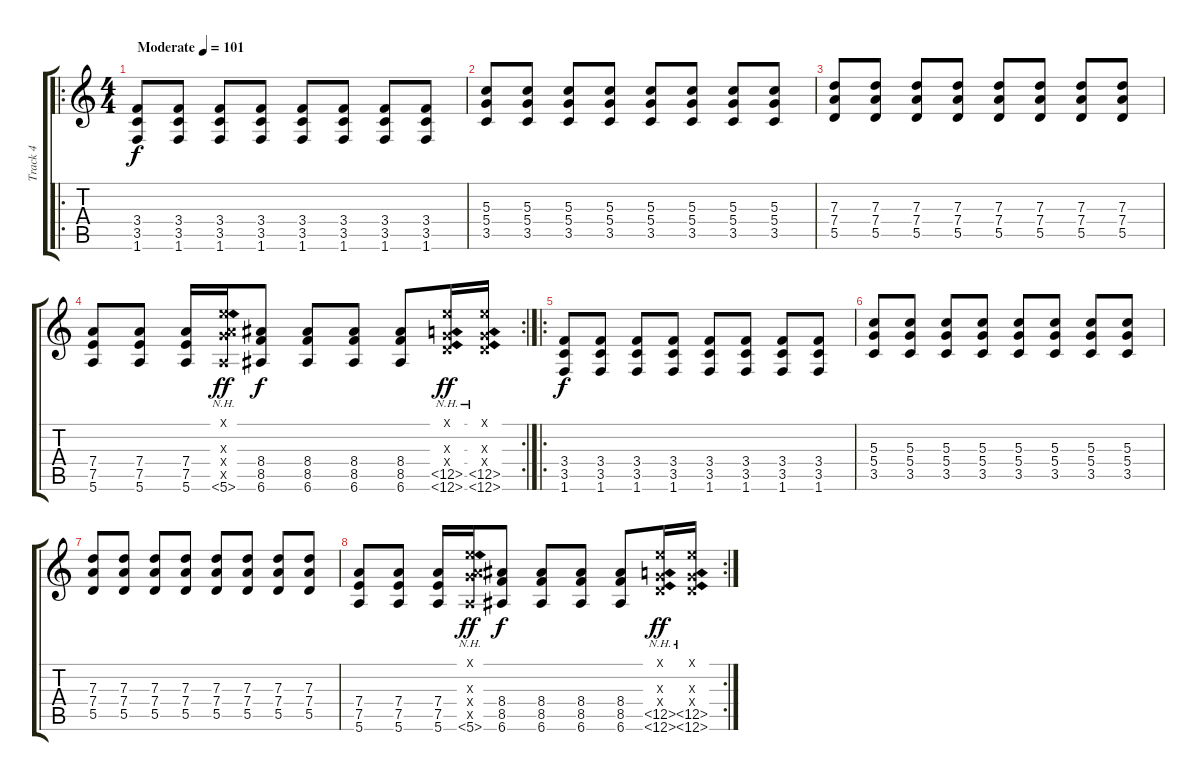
\track ("Track 4" "Track 4") {instrument distortionguitar}
\staff {score tabs}
\tuning (E4 B3 G3 D3 A2 E2) {hide}
\ro
\ts (4 4)
\tempo (101 "Moderate")
\clef g2
\ks c
(3.4 3.5 1.6).8{dy f instrument distortionguitar} (3.4 3.5 1.6).8 (3.4 3.5 1.6).8 (3.4 3.5 1.6).8 (3.4 3.5 1.6).8 (3.4 3.5 1.6).8 (3.4 3.5 1.6).8 (3.4 3.5 1.6).8 |
(5.3 5.4 3.5).8 (5.3 5.4 3.5).8 (5.3 5.4 3.5).8 (5.3 5.4 3.5).8 (5.3 5.4 3.5).8 (5.3 5.4 3.5).8 (5.3 5.4 3.5).8 (5.3 5.4 3.5).8 |
(7.3 7.4 5.5).8 (7.3 7.4 5.5).8 (7.3 7.4 5.5).8 (7.3 7.4 5.5).8 (7.3 7.4 5.5).8 (7.3 7.4 5.5).8 (7.3 7.4 5.5).8 (7.3 7.4 5.5).8 |
\rc 2
(7.4 7.5 5.6).8 (7.4 7.5 5.6).8 (7.4 7.5 5.6).16 (0.1{x} 0.3{x} 7.4{x} 0.5{x} 5.6{nh}).16{dy ff} (8.4 8.5 6.6).8{dy f} (8.4 8.5 6.6).8 (8.4 8.5 6.6).8 (8.4 8.5 6.6).8 (0.1{x} 0.3{x} 0.4{x} 6.5{nh} 6.6{nh}).16{dy ff} (0.1{x} 0.3{x} 0.4{x} 6.5{nh} 6.6{nh}).16 |
\ro
(3.4 3.5 1.6).8{dy f} (3.4 3.5 1.6).8 (3.4 3.5 1.6).8 (3.4 3.5 1.6).8 (3.4 3.5 1.6).8 (3.4 3.5 1.6).8 (3.4 3.5 1.6).8 (3.4 3.5 1.6).8 |
(5.3 5.4 3.5).8 (5.3 5.4 3.5).8 (5.3 5.4 3.5).8 (5.3 5.4 3.5).8 (5.3 5.4 3.5).8 (5.3 5.4 3.5).8 (5.3 5.4 3.5).8 (5.3 5.4 3.5).8 |
(7.3 7.4 5.5).8 (7.3 7.4 5.5).8 (7.3 7.4 5.5).8 (7.3 7.4 5.5).8 (7.3 7.4 5.5).8 (7.3 7.4 5.5).8 (7.3 7.4 5.5).8 (7.3 7.4 5.5).8 |
\rc 2
(7.4 7.5 5.6).8 (7.4 7.5 5.6).8 (7.4 7.5 5.6).16 (0.1{x} 0.3{x} 7.4{x} 0.5{x} 5.6{nh}).16{dy ff} (8.4 8.5 6.6).8{dy f} (8.4 8.5 6.6).8 (8.4 8.5 6.6).8 (8.4 8.5 6.6).8 (0.1{x} 0.3{x} 0.4{x} 6.5{nh} 6.6{nh}).16{dy ff} (0.1{x} 0.3{x} 0.4{x} 6.5{nh} 6.6{nh}).16
